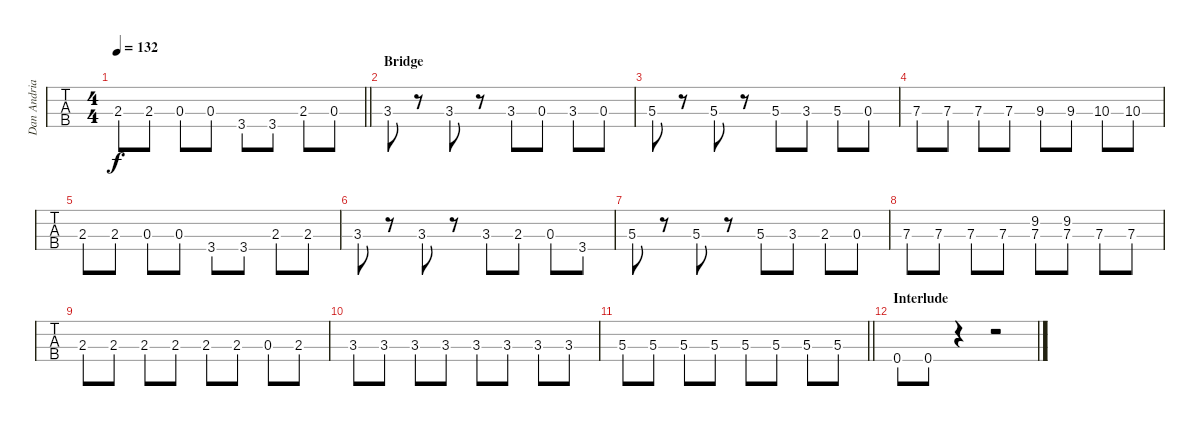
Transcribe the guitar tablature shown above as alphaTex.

\track ("Dan Andriano - Bass" "Dan Andria") {instrument electricbassfinger}
\staff {tabs}
\tuning (G2 D2 A1 E1) {hide}
\ts (4 4)
\tempo 132
\clef f4
\barLineRight lightlight
\ks g
2.3.8{dy f} 2.3.8 0.3.8 0.3.8 3.4.8 3.4.8 2.3.8 0.3.8 |
\section ("" "Bridge")
3.3.8 r.8 3.3.8 r.8 3.3.8 0.3.8 3.3.8 0.3.8 |
5.3.8 r.8 5.3.8 r.8 5.3.8 3.3.8 5.3.8 0.3.8 |
7.3.8 7.3.8 7.3.8 7.3.8 9.3.8 9.3.8 10.3.8 10.3.8 |
2.3.8 2.3.8 0.3.8 0.3.8 3.4.8 3.4.8 2.3.8 2.3.8 |
3.3.8 r.8 3.3.8 r.8 3.3.8 2.3.8 0.3.8 3.4.8 |
5.3.8 r.8 5.3.8 r.8 5.3.8 3.3.8 2.3.8 0.3.8 |
7.3.8 7.3.8 7.3.8 7.3.8 (9.2 7.3).8 (9.2 7.3).8 7.3.8 7.3.8 |
2.3.8 2.3.8 2.3.8 2.3.8 2.3.8 2.3.8 0.3.8 2.3.8 |
3.3.8 3.3.8 3.3.8 3.3.8 3.3.8 3.3.8 3.3.8 3.3.8 |
\barLineRight lightlight
5.3.8 5.3.8 5.3.8 5.3.8 5.3.8 5.3.8 5.3.8 5.3.8 |
\section ("" "Interlude")
0.4.8 0.4.8 r.4 r.2
